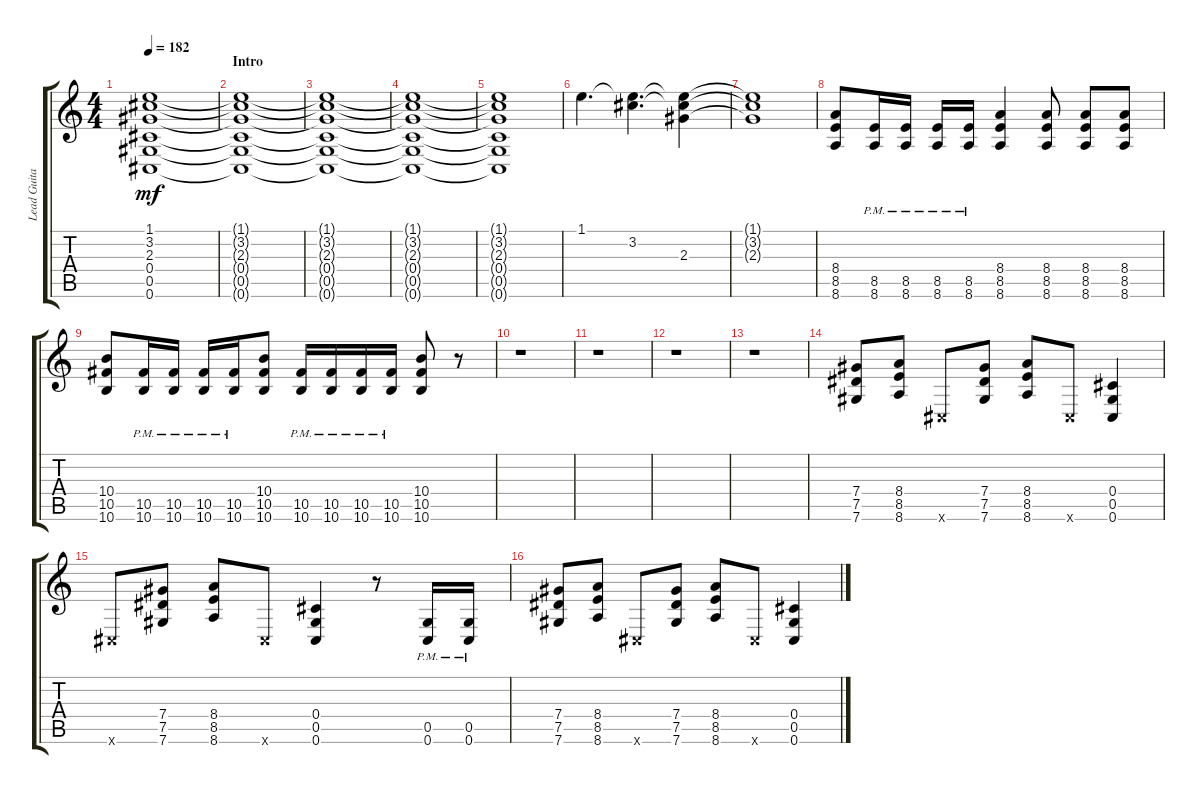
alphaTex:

\track ("Lead Guitar" "Lead Guita") {instrument distortionguitar}
\staff {score tabs}
\tuning (Eb4 Bb3 Gb3 Db3 Ab2 Db2) {hide}
\ts (4 4)
\tempo 182
\clef g2
\ks c
(1.1 3.2 2.3 0.4 0.5 0.6).1{dy mf instrument distortionguitar} |
\section ("" "Intro")
(1.1{t} 3.2{t} 2.3{t} 0.4{t} 0.5{t} 0.6{t}).1 |
(1.1{t} 3.2{t} 2.3{t} 0.4{t} 0.5{t} 0.6{t}).1 |
(1.1{t} 3.2{t} 2.3{t} 0.4{t} 0.5{t} 0.6{t}).1 |
(1.1{t} 3.2{t} 2.3{t} 0.4{t} 0.5{t} 0.6{t}).1 |
1.1.4{d} (1.1{t} 3.2).4{d} (1.1{t} 3.2{t} 2.3).4 |
(1.1{t} 3.2{t} 2.3{t}).1 |
(8.4 8.5 8.6).8 (8.5{pm} 8.6{pm}).16 (8.5{pm} 8.6{pm}).16 (8.5{pm} 8.6{pm}).16 (8.5{pm} 8.6{pm}).16 (8.4 8.5 8.6).4 (8.4 8.5 8.6).8 (8.4 8.5 8.6).8 (8.4 8.5 8.6).8 |
(10.4 10.5 10.6).8 (10.5{pm} 10.6{pm}).16 (10.5{pm} 10.6{pm}).16 (10.5{pm} 10.6{pm}).16 (10.5{pm} 10.6{pm}).16 (10.4 10.5 10.6).8 (10.5{pm} 10.6{pm}).16 (10.5{pm} 10.6{pm}).16 (10.5{pm} 10.6{pm}).16 (10.5{pm} 10.6{pm}).16 (10.4 10.5 10.6).8 r.8 |
r.1 |
r.1 |
r.1 |
r.1 |
(7.4 7.5 7.6).8 (8.4 8.5 8.6).8 0.6{x}.8 (7.4 7.5 7.6).8 (8.4 8.5 8.6).8 0.6{x}.8 (0.4 0.5 0.6).4 |
0.6{x}.8 (7.4 7.5 7.6).8 (8.4 8.5 8.6).8 0.6{x}.8 (0.4 0.5 0.6).4 r.8 (0.5{pm} 0.6{pm}).16 (0.5{pm} 0.6{pm}).16 |
(7.4 7.5 7.6).8 (8.4 8.5 8.6).8 0.6{x}.8 (7.4 7.5 7.6).8 (8.4 8.5 8.6).8 0.6{x}.8 (0.4 0.5 0.6).4
